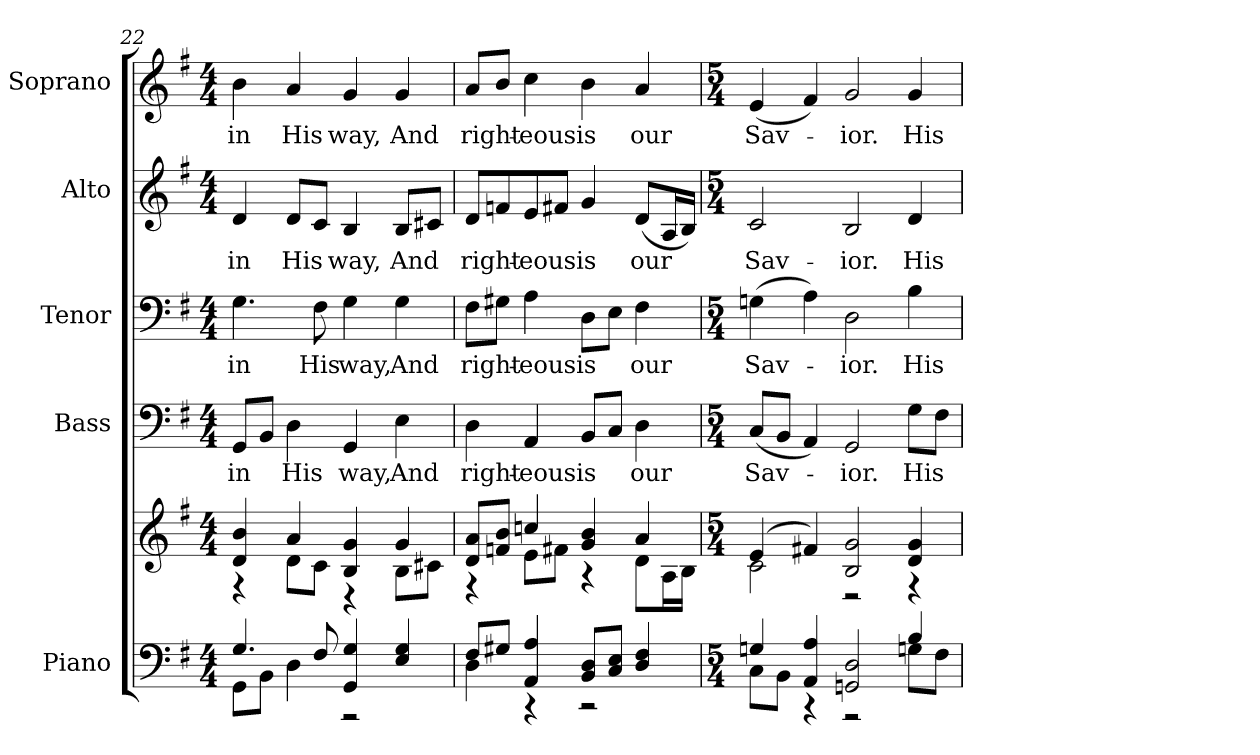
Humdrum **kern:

**kern	**kern	**kern	**text	**kern	**text	**kern	**text	**kern	**text
*part5	*part5	*part4	*part4	*part3	*part3	*part2	*part2	*part1	*part1
*staff6	*staff5	*staff4	*staff4	*staff3	*staff3	*staff2	*staff2	*staff1	*staff1
*I"Piano	*	*I"Bass	*	*I"Tenor	*	*I"Alto	*	*I"Soprano	*
*I'Pno.	*	*I'B.	*	*I'T.	*	*I'A.	*	*I'S.	*
*clefF4	*clefG2	*clefF4	*	*clefF4	*	*clefG2	*	*clefG2	*
*k[f#]	*k[f#]	*k[f#]	*	*k[f#]	*	*k[f#]	*	*k[f#]	*
*G:	*G:	*G:	*	*G:	*	*G:	*	*G:	*
*M4/4	*M4/4	*M4/4	*	*M4/4	*	*M4/4	*	*M4/4	*
=22	=22	=22	=22	=22	=22	=22	=22	=22	=22
*^	*^	*	*	*	*	*	*	*	*
!	!	!	!	!	!LO:LY:b:color=#000000	!	!	!	!	!	!
!	!	!	!	!	!	!	!LO:LY:b:color=#000000	!	!	!	!
!	!	!	!	!	!	!	!	!	!LO:LY:b:color=#000000	!	!
!	!	!	!	!	!	!	!	!	!	!	!LO:LY:b:color=#000000
4.Gi/	8GGi\L	4di/ 4bi	4r	8GGi/L	in	4.Gi\	in	4di/	in	4bi\	in
.	8BBi\J	.	.	8BBi/J	.	.	.	.	.	.	.
!	!	!	!	!	!LO:LY:b:color=#000000	!	!	!	!	!	!
!	!	!	!	!	!	!	!	!	!LO:LY:b:color=#000000	!	!
!	!	!	!	!	!	!	!	!	!	!	!LO:LY:b:color=#000000
.	4Di\	4ai/	8di\L	4Di\	His	.	.	8di/L	His	4ai/	His
!	!	!	!	!	!	!	!LO:LY:b:color=#000000	!	!	!	!
8F#i/	.	.	8ci\J	.	.	8F#i\	His	8ci/J	.	.	.
!	!	!	!	!	!LO:LY:b:color=#000000	!	!	!	!	!	!
!	!	!	!	!	!	!	!LO:LY:b:color=#000000	!	!	!	!
!	!	!	!	!	!	!	!	!	!LO:LY:b:color=#000000	!	!
!	!	!	!	!	!	!	!	!	!	!	!LO:LY:b:color=#000000
4GGi/ 4Gi	2r	4Bi/ 4gi	4r	4GGi/	way,	4Gi\	way,	4Bi/	way,	4gi/	way,
!	!	!	!	!	!LO:LY:b:color=#000000	!	!	!	!	!	!
!	!	!	!	!	!	!	!LO:LY:b:color=#000000	!	!	!	!
!	!	!	!	!	!	!	!	!	!LO:LY:b:color=#000000	!	!
!	!	!	!	!	!	!	!	!	!	!	!LO:LY:b:color=#000000
4Ei/ 4Gi	.	4gi/	8Bi\L	4Ei\	And	4Gi\	And	8Bi/L	And	4gi/	And
.	.	.	8c#Xi\J	.	.	.	.	8c#Xi/J	.	.	.
!!LO:LB:g=z
=23	=23	=23	=23	=23	=23	=23	=23	=23	=23	=23	=23
!	!	!	!	!	!LO:LY:b:color=#000000	!	!	!	!	!	!
!	!	!	!	!	!	!	!LO:LY:b:color=#000000	!	!	!	!
!	!	!	!	!	!	!	!	!	!LO:LY:b:color=#000000	!	!
!	!	!	!	!	!	!	!	!	!	!	!LO:LY:b:color=#000000
8F#i/L	4Di\	8di/ 8aiL	4r	4Di\	right-	8F#i\L	right-	8di/L	right-	8ai/L	right-
8G#Xi/J	.	8fni/ 8biJ	.	.	.	8G#Xi\J	.	8fni/	.	8bi/J	.
!	!	!	!	!	!LO:LY:b:color=#000000	!	!	!	!	!	!
!	!	!	!	!	!	!	!LO:LY:b:color=#000000	!	!	!	!
!	!	!	!	!	!	!	!	!	!LO:LY:b:color=#000000	!	!
!	!	!	!	!	!	!	!	!	!	!	!LO:LY:b:color=#000000
4AAi/ 4Ai	4r	4ccni/	8ei\L	4AAi/	-eous	4Ai\	-eous	8ei/	-eous	4cci\	-eous
.	.	.	8f#Xi\J	.	.	.	.	8f#Xi/J	.	.	.
!	!	!	!	!	!LO:LY:b:color=#000000	!	!	!	!	!	!
!	!	!	!	!	!	!	!LO:LY:b:color=#000000	!	!	!	!
!	!	!	!	!	!	!	!	!	!LO:LY:b:color=#000000	!	!
!	!	!	!	!	!	!	!	!	!	!	!LO:LY:b:color=#000000
8BBi/ 8DiL	2r	4gi/ 4bi	4r	8BBi/L	is	8Di\L	is	4gi/	is	4bi\	is
8Ci/ 8EiJ	.	.	.	8Ci/J	.	8Ei\J	.	.	.	.	.
!	!	!	!	!	!LO:LY:b:color=#000000	!	!	!	!	!	!
!	!	!	!	!	!	!	!LO:LY:b:color=#000000	!	!	!	!
!	!	!	!	!	!	!	!	!	!LO:LY:b:color=#000000	!	!
!	!	!	!	!	!	!	!	!	!	!	!LO:LY:b:color=#000000
4Di/ 4F#i	.	4ai/	8di\L	4Di\	our	4F#i\	our	(8di/L	our	4ai/	our
.	.	.	16Ai\L	.	.	.	.	16Ai/L	.	.	.
.	.	.	16Bi\JJ	.	.	.	.	16Bi/JJ)	.	.	.
=24	=24	=24	=24	=24	=24	=24	=24	=24	=24	=24	=24
*M5/4	*	*M5/4	*	*M5/4	*	*M5/4	*	*M5/4	*	*M5/4	*
!	!	!	!	!	!LO:LY:b:color=#000000	!	!	!	!	!	!
!	!	!	!	!	!	!	!LO:LY:b:color=#000000	!	!	!	!
!	!	!	!	!	!	!	!	!	!LO:LY:b:color=#000000	!	!
!	!	!	!	!	!	!	!	!	!	!	!LO:LY:b:color=#000000
4Gni/	8Ci\L	(4ei/	2ci\	(8Ci/L	Sav-	(4Gni\	Sav-	2ci/	Sav-	(4ei/	Sav-
.	8BBi\J	.	.	8BBi/J	.	.	.	.	.	.	.
4AAi/ 4Ai	4r	4f#Xi/)	.	4AAi/)	.	4Ai\)	.	.	.	4f#i/)	.
!	!	!	!	!	!LO:LY:b:color=#000000	!	!	!	!	!	!
!	!	!	!	!	!	!	!LO:LY:b:color=#000000	!	!	!	!
!	!	!	!	!	!	!	!	!	!LO:LY:b:color=#000000	!	!
!	!	!	!	!	!	!	!	!	!	!	!LO:LY:b:color=#000000
2GGni/ 2Di	2r	2Bi/ 2gi	2r	2GGi/	-ior.	2Di\	-ior.	2Bi/	-ior.	2gi/	-ior.
!	!	!	!	!	!LO:LY:b:color=#000000	!	!	!	!	!	!
!	!	!	!	!	!	!	!LO:LY:b:color=#000000	!	!	!	!
!	!	!	!	!	!	!	!	!	!LO:LY:b:color=#000000	!	!
!	!	!	!	!	!	!	!	!	!	!	!LO:LY:b:color=#000000
4Bi/	8Gni\L	4di/ 4gi	4r	8Gi\L	His	4Bi\	His	4di/	His	4gi/	His
.	8F#i\J	.	.	8F#i\J	.	.	.	.	.	.	.
*v	*v	*	*	*	*	*	*	*	*	*	*
*	*v	*v	*	*	*	*	*	*	*	*
=	=	=	=	=	=	=	=	=	=
*-	*-	*-	*-	*-	*-	*-	*-	*-	*-
